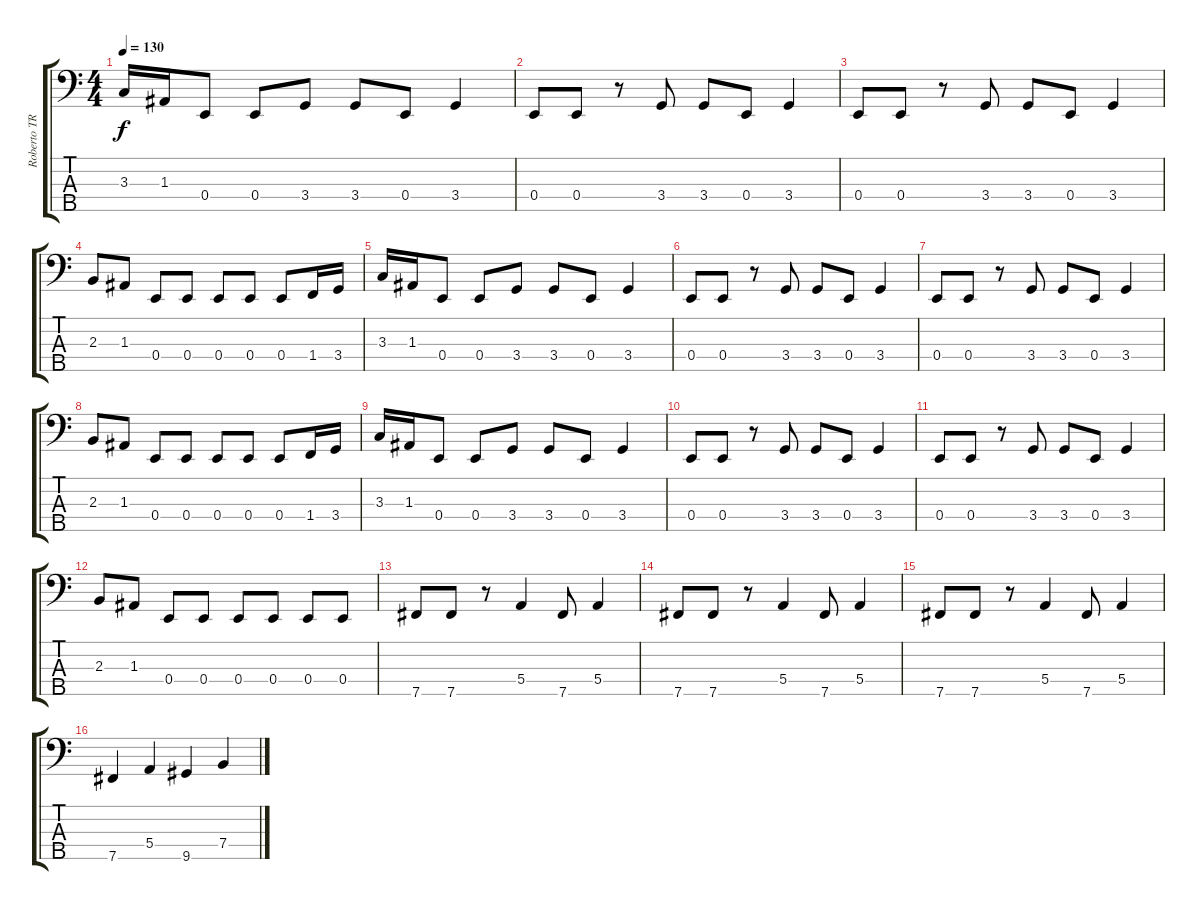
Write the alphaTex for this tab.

\track ("Roberto TRUJILLO" "Roberto TR") {instrument electricbassfinger}
\staff {score tabs}
\tuning (G2 D2 A1 E1 B0) {hide}
\ts (4 4)
\tempo 130
\clef f4
\ks c
3.3.16{dy f} 1.3.16 0.4.8 0.4.8 3.4.8 3.4.8 0.4.8 3.4.4 |
0.4.8 0.4.8 r.8 3.4.8 3.4.8 0.4.8 3.4.4 |
0.4.8 0.4.8 r.8 3.4.8 3.4.8 0.4.8 3.4.4 |
2.3.8 1.3.8 0.4.8 0.4.8 0.4.8 0.4.8 0.4.8 1.4.16 3.4.16 |
3.3.16 1.3.16 0.4.8 0.4.8 3.4.8 3.4.8 0.4.8 3.4.4 |
0.4.8 0.4.8 r.8 3.4.8 3.4.8 0.4.8 3.4.4 |
0.4.8 0.4.8 r.8 3.4.8 3.4.8 0.4.8 3.4.4 |
2.3.8 1.3.8 0.4.8 0.4.8 0.4.8 0.4.8 0.4.8 1.4.16 3.4.16 |
3.3.16 1.3.16 0.4.8 0.4.8 3.4.8 3.4.8 0.4.8 3.4.4 |
0.4.8 0.4.8 r.8 3.4.8 3.4.8 0.4.8 3.4.4 |
0.4.8 0.4.8 r.8 3.4.8 3.4.8 0.4.8 3.4.4 |
2.3.8 1.3.8 0.4.8 0.4.8 0.4.8 0.4.8 0.4.8 0.4.8 |
7.5.8 7.5.8 r.8 5.4.4 7.5.8 5.4.4 |
7.5.8 7.5.8 r.8 5.4.4 7.5.8 5.4.4 |
7.5.8 7.5.8 r.8 5.4.4 7.5.8 5.4.4 |
7.5.4 5.4.4 9.5.4 7.4.4
